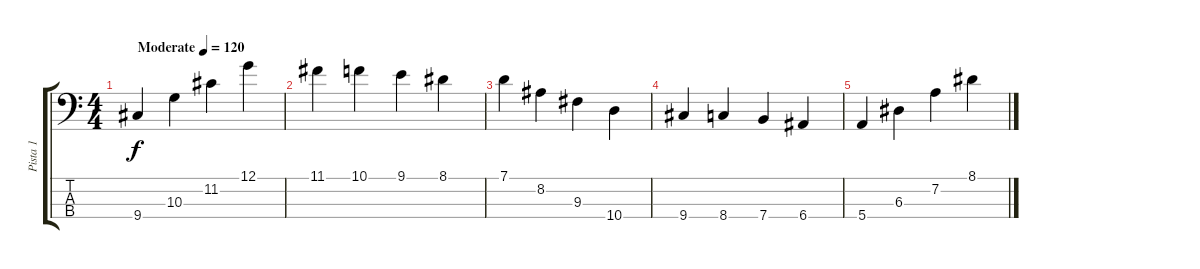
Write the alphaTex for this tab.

\track ("Pista 1" "Pista 1") {instrument electricbassfinger}
\staff {score tabs}
\tuning (G2 D2 A1 E1) {hide}
\ts (4 4)
\tempo (120 "Moderate")
\clef f4
\ks c
9.4.4{dy f instrument electricbassfinger} 10.3.4 11.2.4 12.1.4 |
11.1.4 10.1.4 9.1.4 8.1.4 |
7.1.4 8.2.4 9.3.4 10.4.4 |
9.4.4 8.4.4 7.4.4 6.4.4 |
5.4.4 6.3.4 7.2.4 8.1.4
